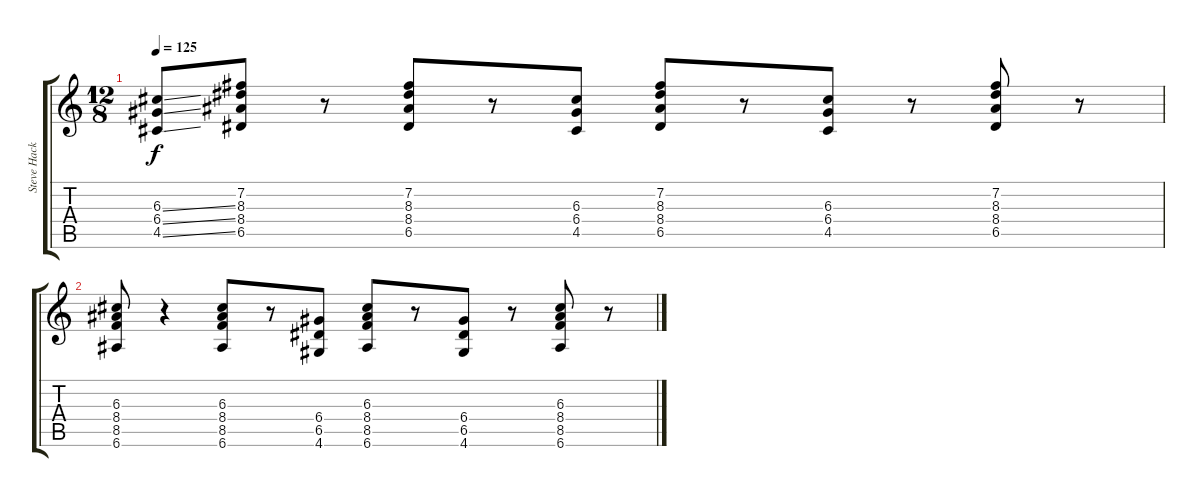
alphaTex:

\track ("Steve Hackett (guitar)" "Steve Hack") {instrument overdrivenguitar}
\staff {score tabs}
\tuning (E4 B3 G3 D3 A2 E2) {hide}
\ts (12 8)
\tempo 125
\clef g2
\ks c
(6.3{ss} 6.4{ss} 4.5{ss}).8{dy f volume 2} (7.2 8.3 8.4 6.5).8 r.8 (7.2 8.3 8.4 6.5).8 r.8 (6.3 6.4 4.5).8 (7.2 8.3 8.4 6.5).8 r.8 (6.3 6.4 4.5).8 r.8 (7.2 8.3 8.4 6.5).8 r.8 |
(6.3 8.4 8.5 6.6).8{volume 0} r.4 (6.3 8.4 8.5 6.6).8 r.8 (6.4 6.5 4.6).8 (6.3 8.4 8.5 6.6).8 r.8 (6.4 6.5 4.6).8 r.8 (6.3 8.4 8.5 6.6).8 r.8
